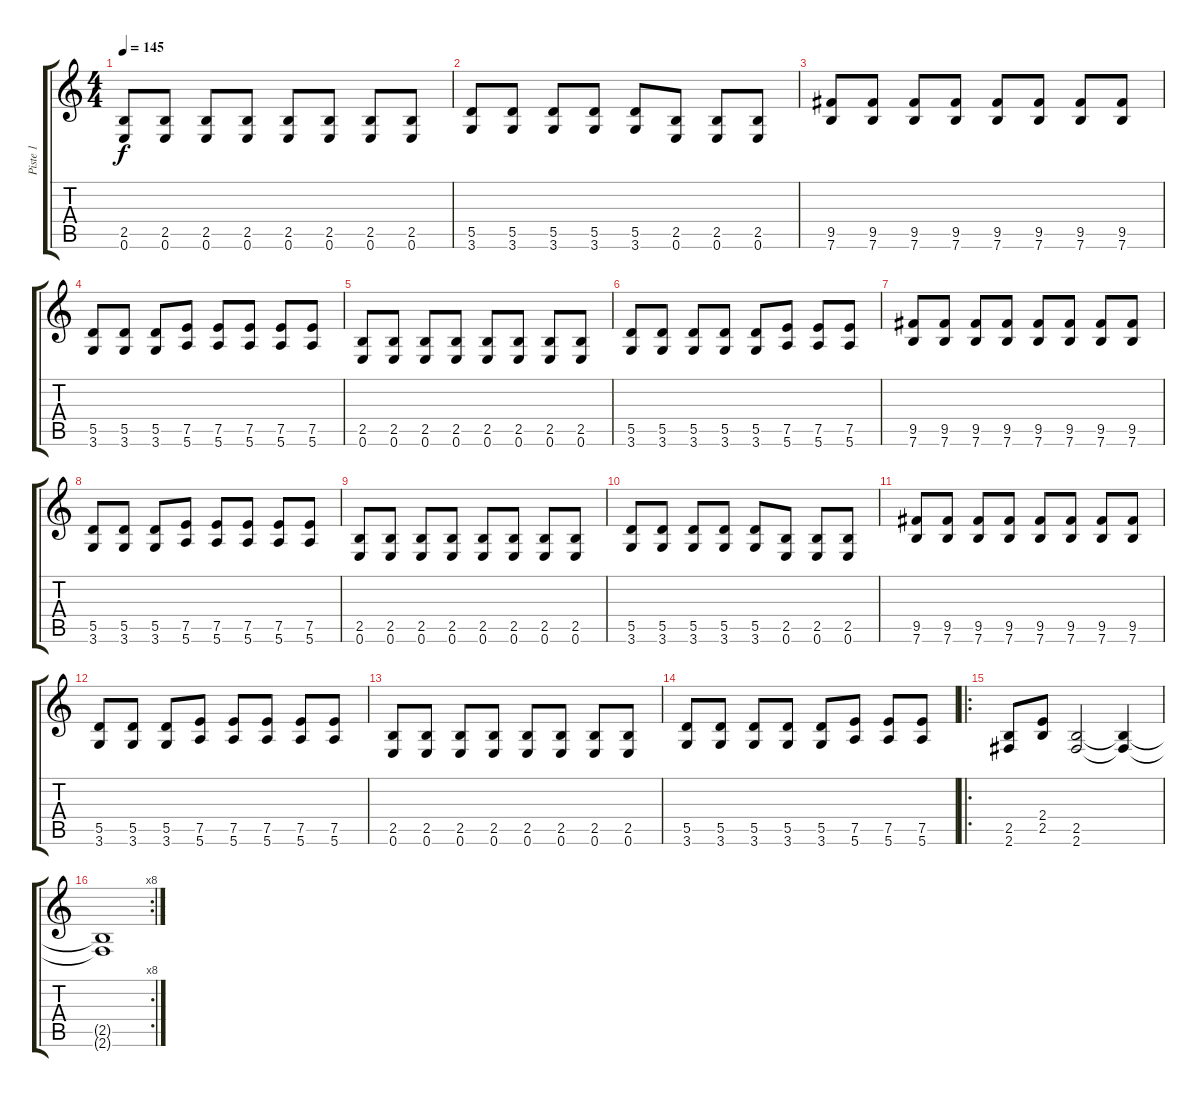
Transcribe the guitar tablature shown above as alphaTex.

\track ("Piste 1" "Piste 1") {instrument overdrivenguitar}
\staff {score tabs}
\tuning (E4 B3 G3 D3 A2 E2) {hide}
\ts (4 4)
\tempo 145
\clef g2
\ks c
(2.5 0.6).8{dy f} (2.5 0.6).8 (2.5 0.6).8 (2.5 0.6).8 (2.5 0.6).8 (2.5 0.6).8 (2.5 0.6).8 (2.5 0.6).8 |
(5.5 3.6).8 (5.5 3.6).8 (5.5 3.6).8 (5.5 3.6).8 (5.5 3.6).8 (2.5 0.6).8 (2.5 0.6).8 (2.5 0.6).8 |
(9.5 7.6).8 (9.5 7.6).8 (9.5 7.6).8 (9.5 7.6).8 (9.5 7.6).8 (9.5 7.6).8 (9.5 7.6).8 (9.5 7.6).8 |
(5.5 3.6).8 (5.5 3.6).8 (5.5 3.6).8 (7.5 5.6).8 (7.5 5.6).8 (7.5 5.6).8 (7.5 5.6).8 (7.5 5.6).8 |
(2.5 0.6).8 (2.5 0.6).8 (2.5 0.6).8 (2.5 0.6).8 (2.5 0.6).8 (2.5 0.6).8 (2.5 0.6).8 (2.5 0.6).8 |
(5.5 3.6).8 (5.5 3.6).8 (5.5 3.6).8 (5.5 3.6).8 (5.5 3.6).8 (7.5 5.6).8 (7.5 5.6).8 (7.5 5.6).8 |
(9.5 7.6).8 (9.5 7.6).8 (9.5 7.6).8 (9.5 7.6).8 (9.5 7.6).8 (9.5 7.6).8 (9.5 7.6).8 (9.5 7.6).8 |
(5.5 3.6).8 (5.5 3.6).8 (5.5 3.6).8 (7.5 5.6).8 (7.5 5.6).8 (7.5 5.6).8 (7.5 5.6).8 (7.5 5.6).8 |
(2.5 0.6).8 (2.5 0.6).8 (2.5 0.6).8 (2.5 0.6).8 (2.5 0.6).8 (2.5 0.6).8 (2.5 0.6).8 (2.5 0.6).8 |
(5.5 3.6).8 (5.5 3.6).8 (5.5 3.6).8 (5.5 3.6).8 (5.5 3.6).8 (2.5 0.6).8 (2.5 0.6).8 (2.5 0.6).8 |
(9.5 7.6).8 (9.5 7.6).8 (9.5 7.6).8 (9.5 7.6).8 (9.5 7.6).8 (9.5 7.6).8 (9.5 7.6).8 (9.5 7.6).8 |
(5.5 3.6).8 (5.5 3.6).8 (5.5 3.6).8 (7.5 5.6).8 (7.5 5.6).8 (7.5 5.6).8 (7.5 5.6).8 (7.5 5.6).8 |
(2.5 0.6).8 (2.5 0.6).8 (2.5 0.6).8 (2.5 0.6).8 (2.5 0.6).8 (2.5 0.6).8 (2.5 0.6).8 (2.5 0.6).8 |
(5.5 3.6).8 (5.5 3.6).8 (5.5 3.6).8 (5.5 3.6).8 (5.5 3.6).8 (7.5 5.6).8 (7.5 5.6).8 (7.5 5.6).8 |
\ro
(2.5 2.6).8 (2.4 2.5).8 (2.5 2.6).2 (2.5{t} 2.6{t}).4 |
\rc 8
(2.5{t} 2.6{t}).1
